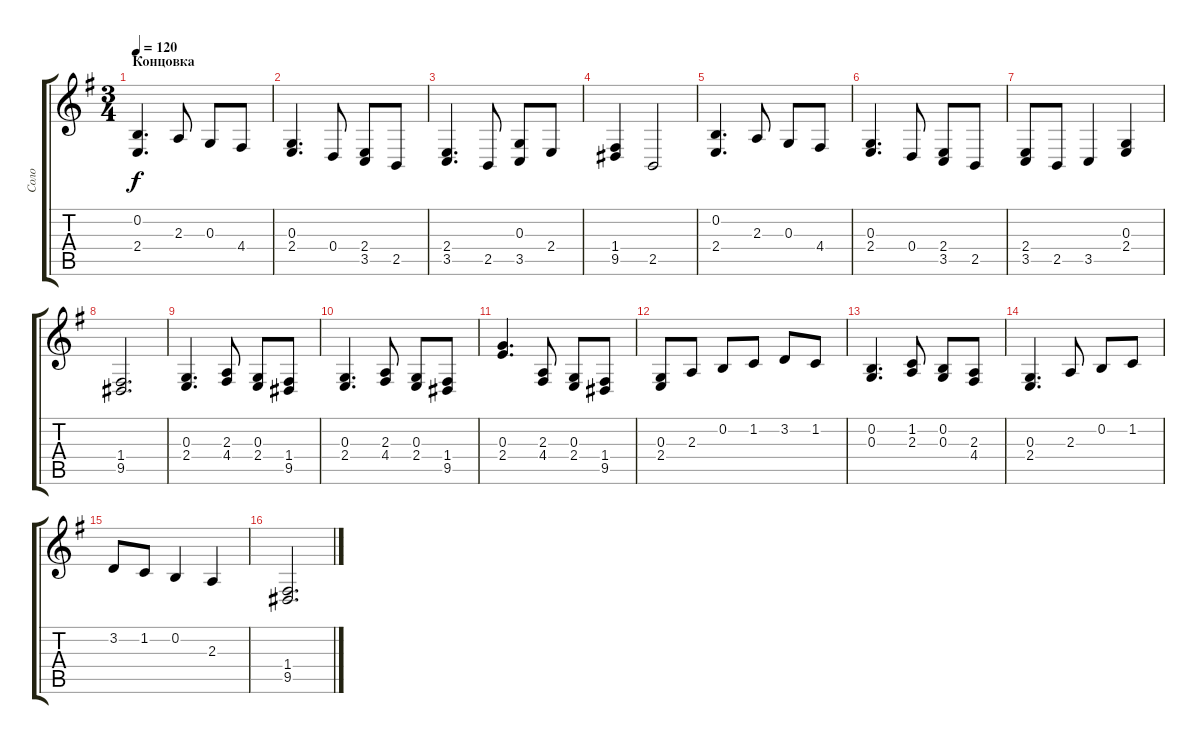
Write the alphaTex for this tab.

\track ("Соло" "Соло") {instrument violin}
\staff {score tabs}
\tuning (E4 B3 G3 D3 A2 E2) {hide}
\ts (3 4)
\section ("" "Концовка")
\tempo 120
\clef g2
\ks g
(0.2 2.4).4{d dy f} 2.3.8 0.3.8 4.4.8 |
(0.3 2.4).4{d} 0.4.8 (2.4 3.5).8 2.5.8 |
(2.4 3.5).4{d} 2.5.8 (0.3 3.5).8 2.4.8 |
(1.4 9.5).4 2.5.2 |
(0.2 2.4).4{d} 2.3.8 0.3.8 4.4.8 |
(0.3 2.4).4{d} 0.4.8 (2.4 3.5).8 2.5.8 |
(2.4 3.5).8 2.5.8 3.5.4 (0.3 2.4).4 |
(1.4 9.5).2{d} |
(0.3 2.4).4{d} (2.3 4.4).8 (0.3 2.4).8 (1.4 9.5).8 |
(0.3 2.4).4{d} (2.3 4.4).8 (0.3 2.4).8 (1.4 9.5).8 |
(0.3 2.4).4{d ot 8vb} (2.3 4.4).8 (0.3 2.4).8 (1.4 9.5).8 |
(0.3 2.4).8 2.3.8 0.2.8 1.2.8 3.2.8 1.2.8 |
(0.2 0.3).4{d} (1.2 2.3).8 (0.2 0.3).8 (2.3 4.4).8 |
(0.3 2.4).4{d} 2.3.8 0.2.8 1.2.8 |
3.2.8 1.2.8 0.2.4 2.3.4 |
(1.4 9.5).2{d}
